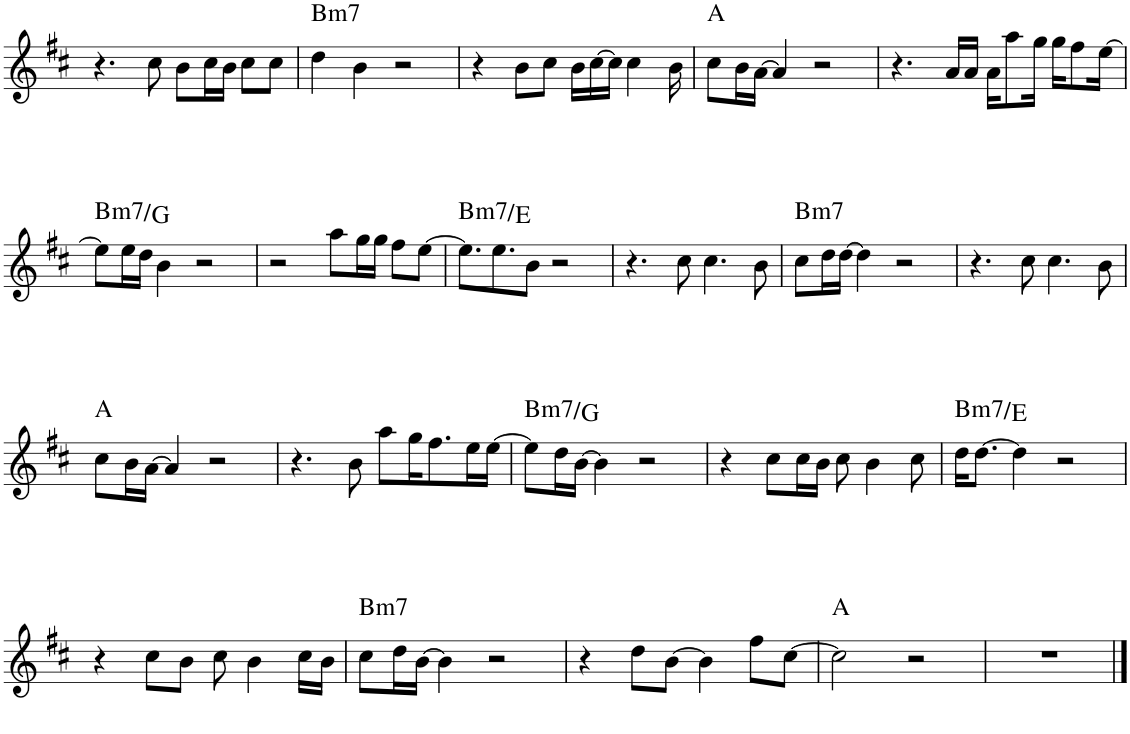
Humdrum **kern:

**kern	**harte
*part1	*part1
*staff1	*
*I"Piano	*
*I'Pno.	*
!!LO:PB:g=z
*clefG2	*
*k[f#c#]	*
*M4/4	*
=52	=52
4.r	.
8cc#\	.
8b\L	.
16cc#\L	.
16b\JJ	.
8cc#\L	.
8cc#\J	.
=53	=53
!	!LO:H:kt=m7
4dd\	B:min7
4b\	.
2r	.
=54	=54
4r	.
8b\L	.
8cc#\J	.
16b\LL	.
[16cc#\	.
16cc#\JJ]	.
4cc#\	.
16b\	.
=55	=55
8cc#\L	A:maj
16b\L	.
[16a\JJ	.
4a/]	.
2r	.
=56	=56
4.r	.
16a/LL	.
16a/JJ	.
16a\KL	.
8aa\	.
16gg\Jk	.
16gg\KL	.
8ff#\	.
[16ee\Jk	.
!!LO:LB:g=z
=57	=57
!	!LO:H:kt=m7
8ee\L]	B:min7/b6
16ee\L	.
16dd\JJ	.
4b\	.
2r	.
=58	=58
2r	.
8aa\L	.
16gg\L	.
16gg\JJ	.
8ff#\L	.
[8ee\J	.
=59	=59
!	!LO:H:kt=m7
8.ee\L]	B:min7/4
8.ee\	.
8b\J	.
2r	.
=60	=60
4.r	.
8cc#\	.
4.cc#\	.
8b\	.
=61	=61
!	!LO:H:kt=m7
8cc#\L	B:min7
16dd\L	.
[16dd\JJ	.
4dd\]	.
2r	.
=62	=62
4.r	.
8cc#\	.
4.cc#\	.
8b\	.
!!LO:LB:g=z
=63	=63
8cc#\L	A:maj
16b\L	.
[16a\JJ	.
4a/]	.
2r	.
=64	=64
4.r	.
8b\	.
8aa\L	.
16gg\K	.
8.ff#\	.
16ee\L	.
[16ee\JJ	.
=65	=65
!	!LO:H:kt=m7
8ee\L]	B:min7/b6
16dd\L	.
[16b\JJ	.
4b\]	.
2r	.
=66	=66
4r	.
8cc#\L	.
16cc#\L	.
16b\JJ	.
8cc#\	.
4b\	.
8cc#\	.
=67	=67
!	!LO:H:kt=m7
16dd\KL	B:min7/4
[8.dd\J	.
4dd\]	.
2r	.
!!LO:LB:g=z
=68	=68
4r	.
8cc#\L	.
8b\J	.
8cc#\	.
4b\	.
16cc#\LL	.
16b\JJ	.
=69	=69
!	!LO:H:kt=m7
8cc#\L	B:min7
16dd\L	.
[16b\JJ	.
4b\]	.
2r	.
=70	=70
4r	.
8dd\L	.
[8b\J	.
4b\]	.
8ff#\L	.
[8cc#\J	.
=71	=71
2cc#\]	A:maj
2r	.
=72	=72
1r	.
==	==
*-	*-
